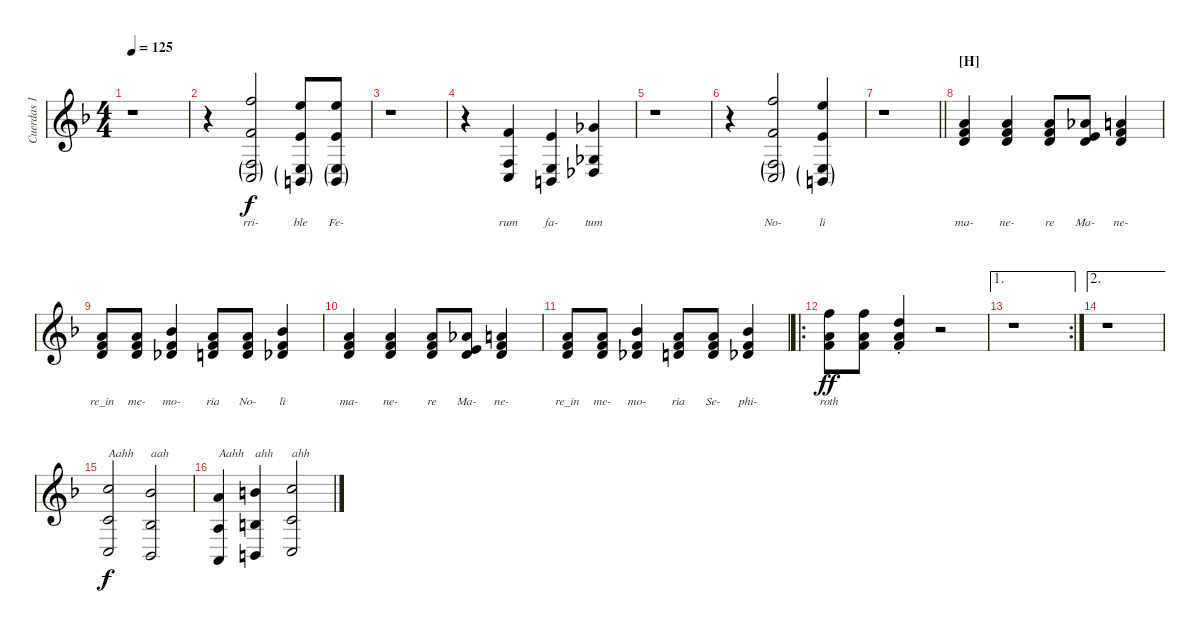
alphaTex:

\track ("Cuerdas 1 / Coros" "Cuerdas 1 ") {instrument stringensemble1}
\staff {score}
\tuning (E4 B3 G3 D3 A2 E2) {hide}
\ts (4 4)
\tempo 125
\clef g2
\ks f
r.1{dy f} |
r.4 (13.1 10.3 3.4{g} 3.5{g}).2{lyrics (0 "rri-") lyrics (1 "") lyrics (2 "") lyrics (3 "") lyrics (4 "")} (12.1 9.3 2.4{g} 2.5{g}).8{lyrics (0 "ble") lyrics (1 "") lyrics (2 "") lyrics (3 "") lyrics (4 "")} (12.1 9.3 2.4{g} 2.5{g}).8{lyrics (0 "Fe-") lyrics (1 "") lyrics (2 "") lyrics (3 "") lyrics (4 "")} |
r.1 |
r.4 (10.3 3.4 3.5).4{lyrics (0 "rum") lyrics (1 "") lyrics (2 "") lyrics (3 "") lyrics (4 "")} (9.3 2.4 2.5).4{lyrics (0 "fa-") lyrics (1 "") lyrics (2 "") lyrics (3 "") lyrics (4 "")} (11.3 4.4 4.5).4{lyrics (0 "tum") lyrics (1 "") lyrics (2 "") lyrics (3 "") lyrics (4 "")} |
r.1 |
r.4 (13.1 10.3 3.4{g} 3.5{g}).2{lyrics (0 "No-") lyrics (1 "") lyrics (2 "") lyrics (3 "") lyrics (4 "")} (12.1 9.3 2.4{g} 2.5{g}).4{lyrics (0 "li") lyrics (1 "") lyrics (2 "") lyrics (3 "") lyrics (4 "")} |
\barLineRight lightlight
r.1 |
\section ("" "[H]")
(5.1 10.3 12.4).4{lyrics (0 "ma-") lyrics (1 "") lyrics (2 "") lyrics (3 "") lyrics (4 "") volume 16 instrument choiraahs} (5.1 10.3 12.4).4{lyrics (0 "ne-") lyrics (1 "") lyrics (2 "") lyrics (3 "") lyrics (4 "")} (5.1 10.3 12.4).8{lyrics (0 "re") lyrics (1 "") lyrics (2 "") lyrics (3 "") lyrics (4 "")} (4.1 9.3 12.4).8{lyrics (0 "Ma-") lyrics (1 "") lyrics (2 "") lyrics (3 "") lyrics (4 "")} (5.1 10.3 12.4).4{lyrics (0 "ne-") lyrics (1 "") lyrics (2 "") lyrics (3 "") lyrics (4 "")} |
(5.1 10.3 12.4).8{lyrics (0 "re_in") lyrics (1 "") lyrics (2 "") lyrics (3 "") lyrics (4 "")} (5.1 10.3 12.4).8{lyrics (0 "me-") lyrics (1 "") lyrics (2 "") lyrics (3 "") lyrics (4 "")} (6.1 10.3 11.4).4{lyrics (0 "mo-") lyrics (1 "") lyrics (2 "") lyrics (3 "") lyrics (4 "")} (5.1 10.3 12.4).8{lyrics (0 "ria") lyrics (1 "") lyrics (2 "") lyrics (3 "") lyrics (4 "")} (5.1 10.3 12.4).8{lyrics (0 "No-") lyrics (1 "") lyrics (2 "") lyrics (3 "") lyrics (4 "")} (6.1 10.3 11.4).4{lyrics (0 "li") lyrics (1 "") lyrics (2 "") lyrics (3 "") lyrics (4 "")} |
(5.1 10.3 12.4).4{lyrics (0 "ma-") lyrics (1 "") lyrics (2 "") lyrics (3 "") lyrics (4 "")} (5.1 10.3 12.4).4{lyrics (0 "ne-") lyrics (1 "") lyrics (2 "") lyrics (3 "") lyrics (4 "")} (5.1 10.3 12.4).8{lyrics (0 "re") lyrics (1 "") lyrics (2 "") lyrics (3 "") lyrics (4 "")} (4.1 9.3 12.4).8{lyrics (0 "Ma-") lyrics (1 "") lyrics (2 "") lyrics (3 "") lyrics (4 "")} (5.1 10.3 12.4).4{lyrics (0 "ne-") lyrics (1 "") lyrics (2 "") lyrics (3 "") lyrics (4 "")} |
(5.1 10.3 12.4).8{lyrics (0 "re_in") lyrics (1 "") lyrics (2 "") lyrics (3 "") lyrics (4 "")} (5.1 10.3 12.4).8{lyrics (0 "me-") lyrics (1 "") lyrics (2 "") lyrics (3 "") lyrics (4 "")} (6.1 10.3 11.4).4{lyrics (0 "mo-") lyrics (1 "") lyrics (2 "") lyrics (3 "") lyrics (4 "")} (5.1 10.3 12.4).8{lyrics (0 "ria") lyrics (1 "") lyrics (2 "") lyrics (3 "") lyrics (4 "")} (5.1 10.3 12.4).8{lyrics (0 "Se-") lyrics (1 "") lyrics (2 "") lyrics (3 "") lyrics (4 "")} (6.1 10.3 11.4).4{lyrics (0 "phi-") lyrics (1 "") lyrics (2 "") lyrics (3 "") lyrics (4 "")} |
\ro
(13.1 10.3 19.4).8{lyrics (0 "roth") lyrics (1 "") lyrics (2 "") lyrics (3 "") lyrics (4 "") dy ff} (13.1 10.2 10.3).8 (10.1{st} 10.2{st} 10.3{st}).4 r.2 |
\ae 1
\rc 2
r.1 |
\ae 2
r.1 |
(8.1 1.2 3.5).2{txt "Aahh" dy f} (6.1 3.3 1.5).2{txt "aah"} |
(5.1 2.3 0.5).4{txt "Aahh"} (7.1 0.2 2.5).4{txt "ahh"} (8.1 1.2 3.5).2{txt "ahh"}
